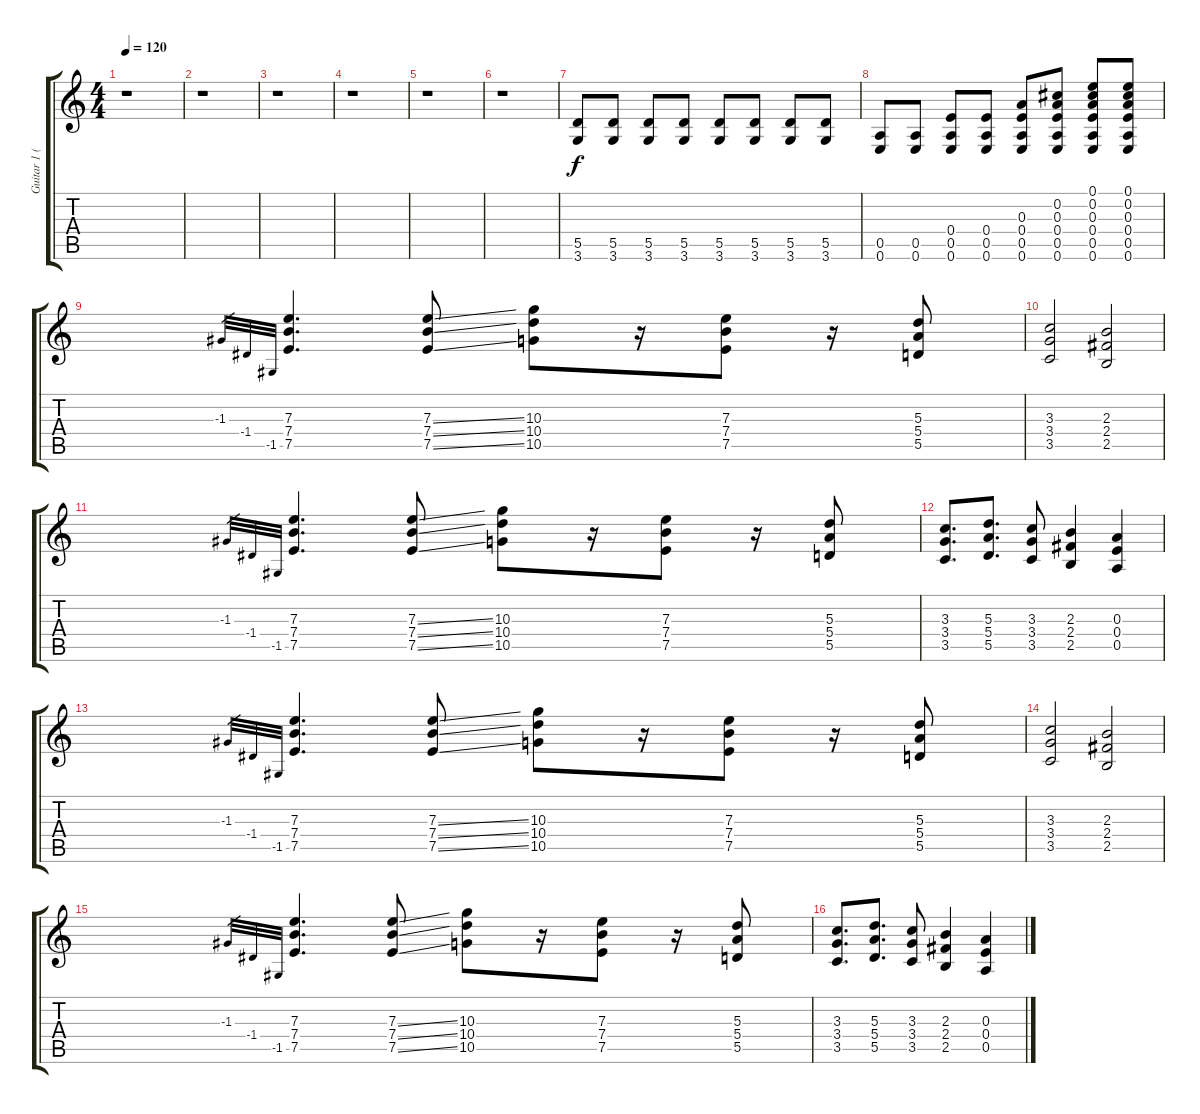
\track ("Guitar 1 (Jack White) Open A Tuning" "Guitar 1 (") {instrument overdrivenguitar}
\staff {score tabs}
\tuning (E4 Db4 A3 E3 A2 E2) {hide}
\ts (4 4)
\tempo 120
\clef g2
\ks c
r.1{dy f} |
r.1 |
r.1 |
r.1 |
r.1 |
r.1 |
(5.5 3.6).8 (5.5 3.6).8 (5.5 3.6).8 (5.5 3.6).8 (5.5 3.6).8 (5.5 3.6).8 (5.5 3.6).8 (5.5 3.6).8 |
(0.5 0.6).8 (0.5 0.6).8 (0.4 0.5 0.6).8 (0.4 0.5 0.6).8 (0.3 0.4 0.5 0.6).8 (0.2 0.3 0.4 0.5 0.6).8 (0.1 0.2 0.3 0.4 0.5 0.6).8 (0.1 0.2 0.3 0.4 0.5 0.6).8 |
-1.3.32{gr} -1.4.32{gr} -1.5.32{gr} (7.3 7.4 7.5).4{d} (7.3{ss} 7.4{ss} 7.5{ss}).8 (10.3 10.4 10.5).8 r.16 (7.3 7.4 7.5).8 r.16 (5.3 5.4 5.5).8 |
(3.3 3.4 3.5).2 (2.3 2.4 2.5).2 |
-1.3.32{gr} -1.4.32{gr} -1.5.32{gr} (7.3 7.4 7.5).4{d} (7.3{ss} 7.4{ss} 7.5{ss}).8 (10.3 10.4 10.5).8 r.16 (7.3 7.4 7.5).8 r.16 (5.3 5.4 5.5).8 |
(3.3 3.4 3.5).8{d} (5.3 5.4 5.5).8{d} (3.3 3.4 3.5).8 (2.3 2.4 2.5).4 (0.3 0.4 0.5).4 |
-1.3.32{gr} -1.4.32{gr} -1.5.32{gr} (7.3 7.4 7.5).4{d} (7.3{ss} 7.4{ss} 7.5{ss}).8 (10.3 10.4 10.5).8 r.16 (7.3 7.4 7.5).8 r.16 (5.3 5.4 5.5).8 |
(3.3 3.4 3.5).2 (2.3 2.4 2.5).2 |
-1.3.32{gr} -1.4.32{gr} -1.5.32{gr} (7.3 7.4 7.5).4{d} (7.3{ss} 7.4{ss} 7.5{ss}).8 (10.3 10.4 10.5).8 r.16 (7.3 7.4 7.5).8 r.16 (5.3 5.4 5.5).8 |
(3.3 3.4 3.5).8{d} (5.3 5.4 5.5).8{d} (3.3 3.4 3.5).8 (2.3 2.4 2.5).4 (0.3 0.4 0.5).4
